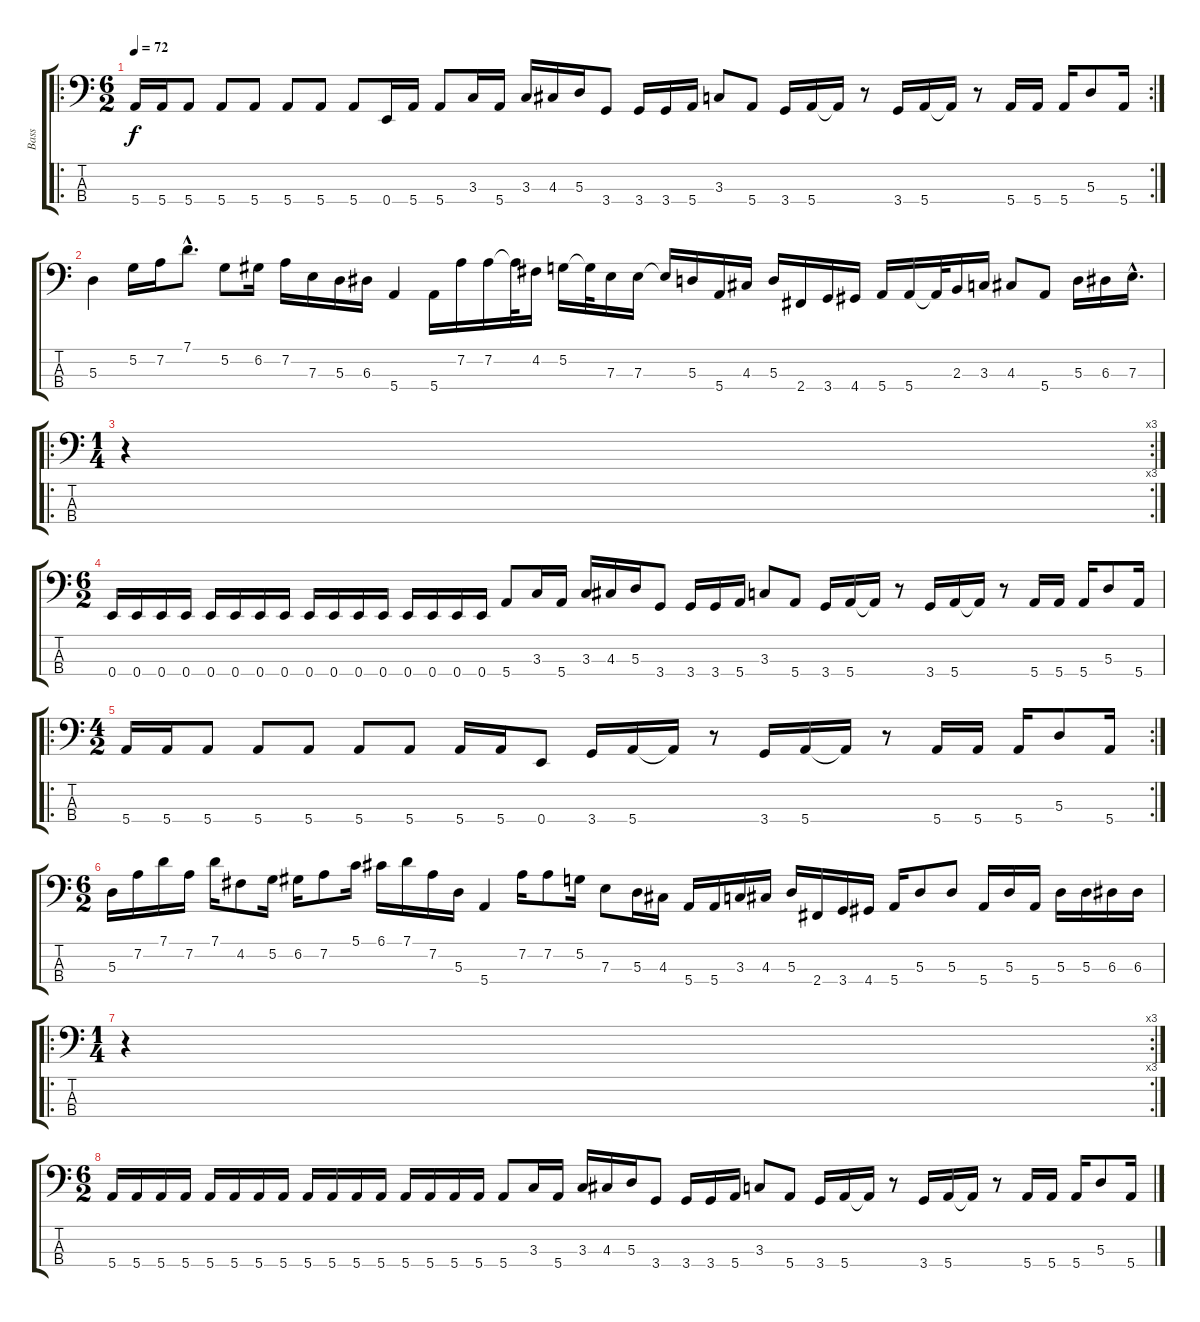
\track ("Bass" "Bass") {instrument electricbassfinger}
\staff {score tabs}
\tuning (G2 D2 A1 E1) {hide}
\ro
\rc 2
\ts (6 2)
\tempo 72
\clef f4
\ks c
5.4.16{dy f instrument electricbassfinger} 5.4.16 5.4.8 5.4.8 5.4.8 5.4.8 5.4.8 5.4.8 0.4.16 5.4.16 5.4.8 3.3.16 5.4.16 3.3.16 4.3.16 5.3.16 3.4.8 3.4.16 3.4.16 5.4.16 3.3.8 5.4.8 3.4.16 5.4.16 5.4{t}.16 r.8 3.4.16 5.4.16 5.4{t}.16 r.8 5.4.16 5.4.16 5.4.16 5.3.8 5.4.16 |
5.3.4 5.2.16 7.2.16 7.1{hac}.8{d} 5.2.8 6.2.16 7.2.16 7.3.16 5.3.16 6.3.16 5.4.4 5.4.16 7.2.16 7.2.16 7.2{t}.32 4.2.16 5.2.16 5.2{t}.32 7.3.16 7.3.16 7.3{t}.16 5.3.16 5.4.16 4.3.16 5.3.16 2.4.16 3.4.16 4.4.16 5.4.16 5.4.16 5.4{t}.32 2.3.16 3.3.16 4.3.8 5.4.8 5.3.16 6.3.16 7.3{hac}.16{d} |
\ro
\rc 3
\ts (1 4)
r.4 |
\ts (6 2)
0.4.16 0.4.16 0.4.16 0.4.16 0.4.16 0.4.16 0.4.16 0.4.16 0.4.16 0.4.16 0.4.16 0.4.16 0.4.16 0.4.16 0.4.16 0.4.16 5.4.8 3.3.16 5.4.16 3.3.16 4.3.16 5.3.16 3.4.8 3.4.16 3.4.16 5.4.16 3.3.8 5.4.8 3.4.16 5.4.16 5.4{t}.16 r.8 3.4.16 5.4.16 5.4{t}.16 r.8 5.4.16 5.4.16 5.4.16 5.3.8 5.4.16 |
\ro
\rc 2
\ts (4 2)
5.4.16 5.4.16 5.4.8 5.4.8 5.4.8 5.4.8 5.4.8 5.4.16 5.4.16 0.4.8 3.4.16 5.4.16 5.4{t}.16 r.8 3.4.16 5.4.16 5.4{t}.16 r.8 5.4.16 5.4.16 5.4.16 5.3.8 5.4.16 |
\ts (6 2)
5.3.16 7.2.16 7.1.16 7.2.16 7.1.16 4.2.8 5.2.16 6.2.16 7.2.8 5.1.16 6.1.16 7.1.16 7.2.16 5.3.16 5.4.4 7.2.16 7.2.8 5.2.16 7.3.8 5.3.16 4.3.16 5.4.16 5.4.16 3.3.16 4.3.16 5.3.16 2.4.16 3.4.16 4.4.16 5.4.16 5.3.8 5.3.8 5.4.16 5.3.16 5.4.16 5.3.16 5.3.16 6.3.16 6.3.16 |
\ro
\rc 3
\ts (1 4)
r.4 |
\ts (6 2)
5.4.16 5.4.16 5.4.16 5.4.16 5.4.16 5.4.16 5.4.16 5.4.16 5.4.16 5.4.16 5.4.16 5.4.16 5.4.16 5.4.16 5.4.16 5.4.16 5.4.8 3.3.16 5.4.16 3.3.16 4.3.16 5.3.16 3.4.8 3.4.16 3.4.16 5.4.16 3.3.8 5.4.8 3.4.16 5.4.16 5.4{t}.16 r.8 3.4.16 5.4.16 5.4{t}.16 r.8 5.4.16 5.4.16 5.4.16 5.3.8 5.4.16
